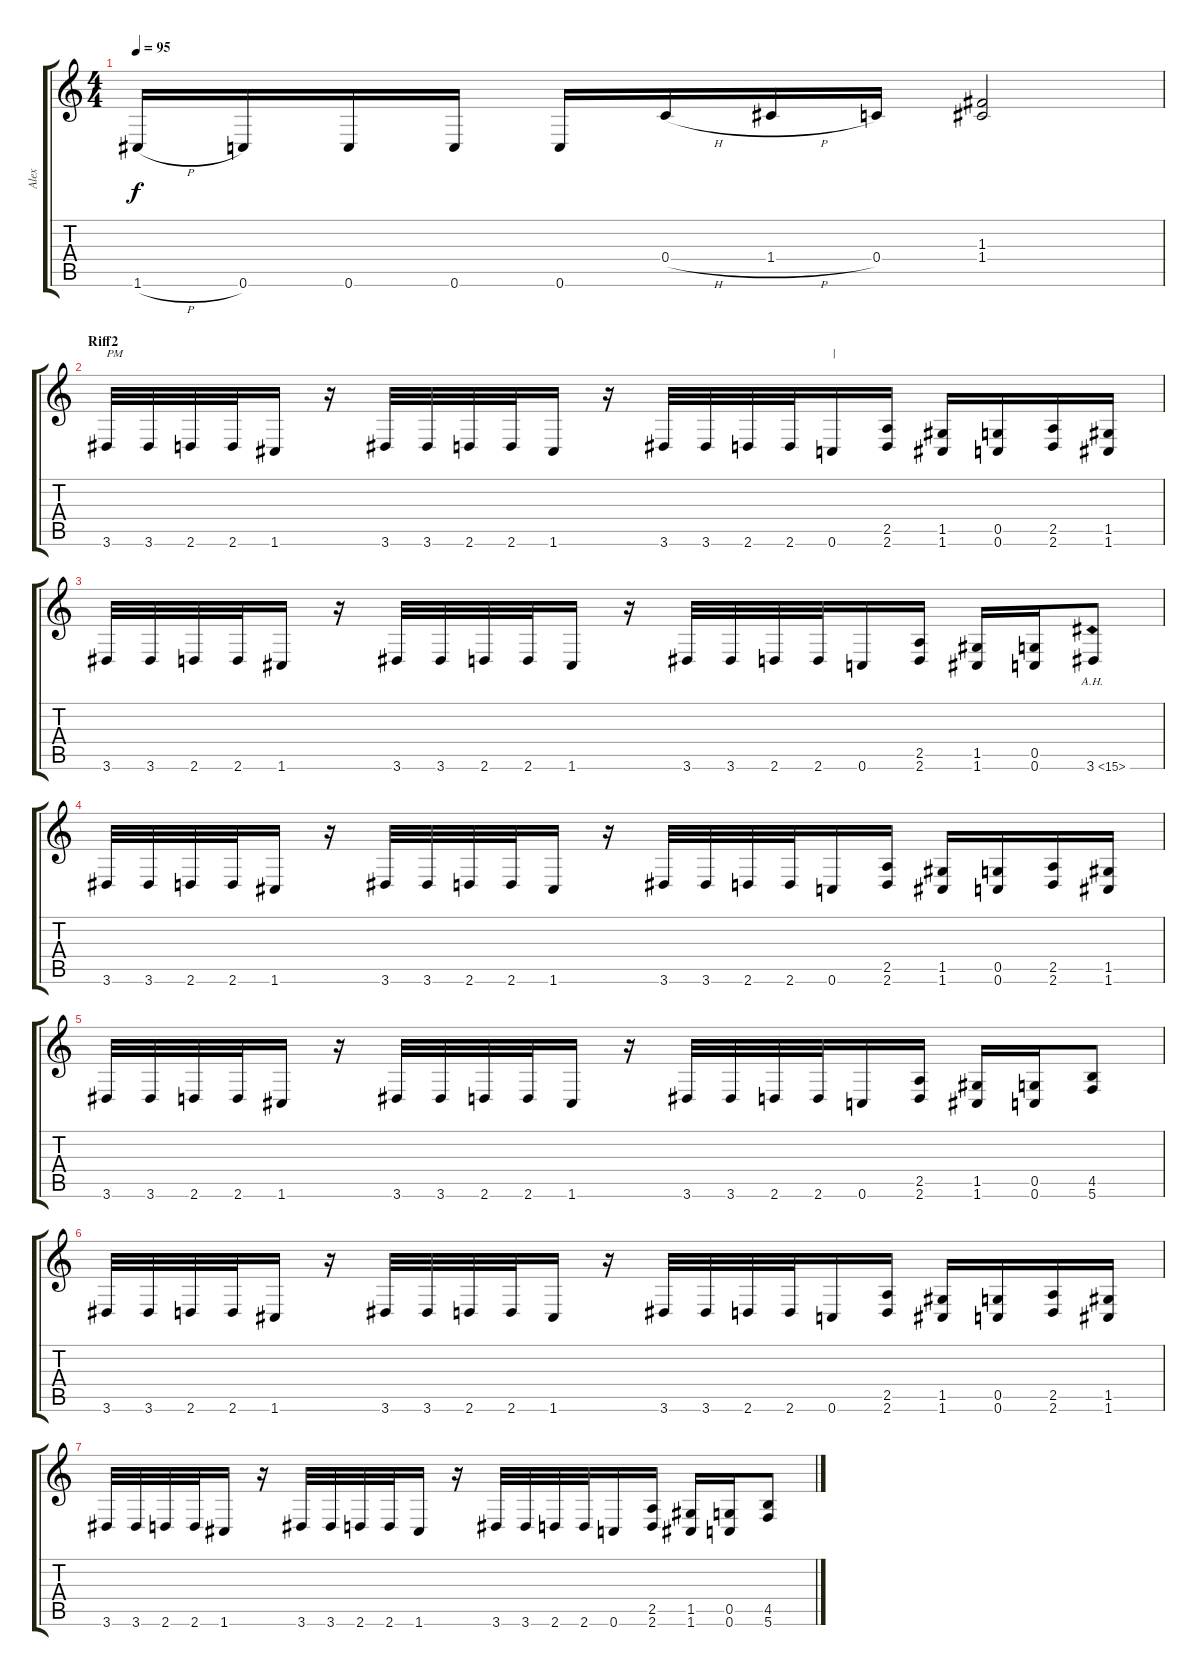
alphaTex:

\track ("Alex" "Alex") {instrument distortionguitar}
\staff {score tabs}
\tuning (D4 A3 F3 C3 G2 C2) {hide}
\ts (4 4)
\tempo 95
\clef g2
\ks c
1.6{h}.16{dy f} 0.6.16 0.6.16 0.6.16 0.6.16 0.4{h}.16 1.4{h}.16 0.4.16 (1.3 1.4).2 |
\section ("" "Riff2")
3.6.32{txt "PM"} 3.6.32 2.6.32 2.6.32 1.6.16 r.16 3.6.32 3.6.32 2.6.32 2.6.32 1.6.16 r.16 3.6.32 3.6.32 2.6.32 2.6.32 0.6.16{txt "|"} (2.5 2.6).16 (1.5 1.6).16 (0.5 0.6).16 (2.5 2.6).16 (1.5 1.6).16 |
3.6.32 3.6.32 2.6.32 2.6.32 1.6.16 r.16 3.6.32 3.6.32 2.6.32 2.6.32 1.6.16 r.16 3.6.32 3.6.32 2.6.32 2.6.32 0.6.16 (2.5 2.6).16 (1.5 1.6).16 (0.5 0.6).16 3.6{ah 12}.8 |
3.6.32 3.6.32 2.6.32 2.6.32 1.6.16 r.16 3.6.32 3.6.32 2.6.32 2.6.32 1.6.16 r.16 3.6.32 3.6.32 2.6.32 2.6.32 0.6.16 (2.5 2.6).16 (1.5 1.6).16 (0.5 0.6).16 (2.5 2.6).16 (1.5 1.6).16 |
3.6.32 3.6.32 2.6.32 2.6.32 1.6.16 r.16 3.6.32 3.6.32 2.6.32 2.6.32 1.6.16 r.16 3.6.32 3.6.32 2.6.32 2.6.32 0.6.16 (2.5 2.6).16 (1.5 1.6).16 (0.5 0.6).16 (4.5 5.6).8 |
3.6.32 3.6.32 2.6.32 2.6.32 1.6.16 r.16 3.6.32 3.6.32 2.6.32 2.6.32 1.6.16 r.16 3.6.32 3.6.32 2.6.32 2.6.32 0.6.16 (2.5 2.6).16 (1.5 1.6).16 (0.5 0.6).16 (2.5 2.6).16 (1.5 1.6).16 |
3.6.32 3.6.32 2.6.32 2.6.32 1.6.16 r.16 3.6.32 3.6.32 2.6.32 2.6.32 1.6.16 r.16 3.6.32 3.6.32 2.6.32 2.6.32 0.6.16 (2.5 2.6).16 (1.5 1.6).16 (0.5 0.6).16 (4.5 5.6).8
